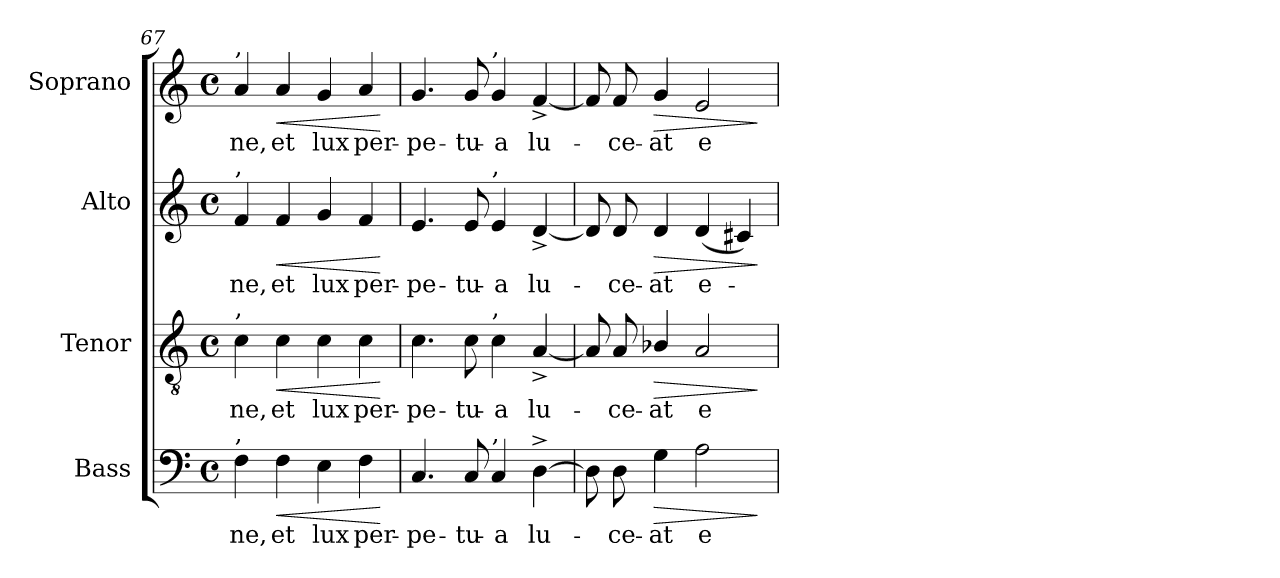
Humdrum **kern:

**kern	**text	**dynam	**kern	**text	**dynam	**kern	**text	**dynam	**kern	**text	**dynam
*part4	*part4	*part4	*part3	*part3	*part3	*part2	*part2	*part2	*part1	*part1	*part1
*staff4	*staff4	*staff4	*staff3	*staff3	*staff3	*staff2	*staff2	*staff2	*staff1	*staff1	*staff1
*I"Bass	*	*	*I"Tenor	*	*	*I"Alto	*	*	*I"Soprano	*	*
*I'B	*	*	*I'T	*	*	*I'A	*	*	*I'S	*	*
*clefF4	*	*	*clefGv2	*	*	*clefG2	*	*	*clefG2	*	*
*k[]	*	*	*k[]	*	*	*k[]	*	*	*k[]	*	*
*C:	*	*	*C:	*	*	*C:	*	*	*C:	*	*
*M4/4	*	*	*M4/4	*	*	*M4/4	*	*	*M4/4	*	*
*met(c)	*	*	*met(c)	*	*	*met(c)	*	*	*met(c)	*	*
=67	=67	=67	=67	=67	=67	=67	=67	=67	=67	=67	=67
!	!	!	!	!	!	!	!	!	!LO:TX:a:t=,	!	!
!	!	!	!	!	!	!LO:TX:a:t=,	!	!	!	!	!
!	!	!	!LO:TX:a:t=,	!	!	!	!	!	!	!	!
!LO:TX:a:t=,	!	!	!	!	!	!	!	!	!	!	!
!	!LO:LY:b	!	!	!LO:LY:b	!	!	!LO:LY:b	!	!	!LO:LY:b	!
4F	-ne,	.	4c	-ne,	.	4f	-ne,	.	4a	-ne,	.
!	!LO:LY:b	!LO:HP:b	!	!LO:LY:b	!LO:HP:b	!	!LO:LY:b	!LO:HP:b	!	!LO:LY:b	!LO:HP:b
4F	et	<	4c	et	<	4f	et	<	4a	et	<
!	!LO:LY:b	!	!	!LO:LY:b	!	!	!LO:LY:b	!	!	!LO:LY:b	!
4E	lux	.	4c	lux	.	4g	lux	.	4g	lux	.
!	!LO:LY:b	!	!	!LO:LY:b	!	!	!LO:LY:b	!	!	!LO:LY:b	!
4F	per-	.	4c	per-	.	4f	per-	.	4a	per-	.
.	.	[	.	.	[	.	.	[	.	.	[
=68	=68	=68	=68	=68	=68	=68	=68	=68	=68	=68	=68
!	!LO:LY:b	!	!	!LO:LY:b	!	!	!LO:LY:b	!	!	!LO:LY:b	!
4.C	-pe-	.	4.c	-pe-	.	4.e	-pe-	.	4.g	-pe-	.
!	!LO:LY:b	!	!	!LO:LY:b	!	!	!LO:LY:b	!	!	!LO:LY:b	!
8C	-tu-	.	8c	-tu-	.	8e	-tu-	.	8g	-tu-	.
!	!	!	!	!	!	!	!	!	!LO:TX:a:t=,	!	!
!	!	!	!	!	!	!LO:TX:a:t=,	!	!	!	!	!
!	!	!	!LO:TX:a:t=,	!	!	!	!	!	!	!	!
!LO:TX:a:t=,	!	!	!	!	!	!	!	!	!	!	!
!	!LO:LY:b	!	!	!LO:LY:b	!	!	!LO:LY:b	!	!	!LO:LY:b	!
4C	-a	.	4c	-a	.	4e	-a	.	4g	-a	.
!	!LO:LY:b	!	!	!LO:LY:b	!	!	!LO:LY:b	!	!	!LO:LY:b	!
[4D^	lu-	.	[4A^	lu-	.	[4d^	lu-	.	[4f^	lu-	.
=69	=69	=69	=69	=69	=69	=69	=69	=69	=69	=69	=69
8D]	.	.	8A]	.	.	8d]	.	.	8f]	.	.
!	!LO:LY:b	!	!	!LO:LY:b	!	!	!LO:LY:b	!	!	!LO:LY:b	!
8D	ce-	.	8A	ce-	.	8d	ce-	.	8f	ce-	.
!	!LO:LY:b	!LO:HP:b	!	!LO:LY:b	!LO:HP:b	!	!LO:LY:b	!LO:HP:b	!	!LO:LY:b	!LO:HP:b
4G	-at	>	4B-X/	-at	>	4d	-at	>	4g	-at	>
!	!LO:LY:b	!	!	!LO:LY:b	!	!	!LO:LY:b	!	!	!LO:LY:b	!
2A	e-	.	2A	e-	.	(<4d	e-	.	2e	e-	.
.	.	.	.	.	.	4c#X)	.	.	.	.	.
.	.	]	.	.	]	.	.	]	.	.	]
=	=	=	=	=	=	=	=	=	=	=	=
*-	*-	*-	*-	*-	*-	*-	*-	*-	*-	*-	*-
